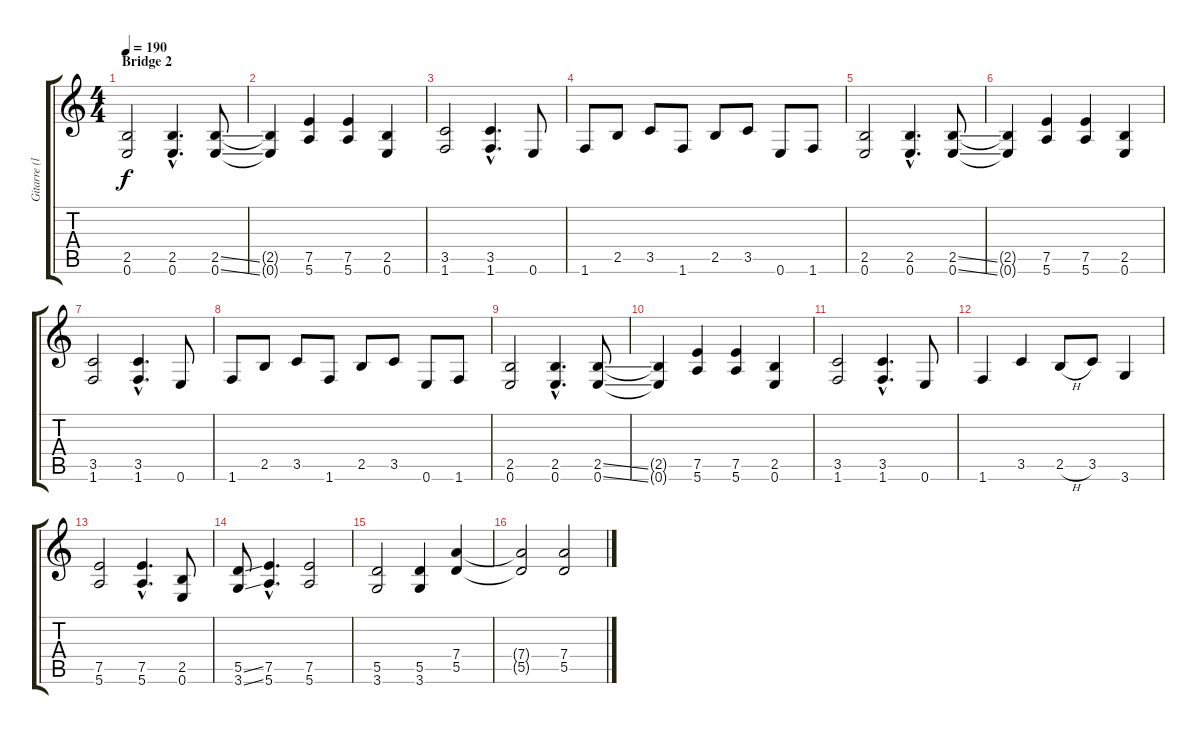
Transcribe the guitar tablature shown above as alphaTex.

\track ("Gitarre (lead)" "Gitarre (l") {instrument overdrivenguitar}
\staff {score tabs}
\tuning (E4 B3 G3 D3 A2 E2) {hide}
\ts (4 4)
\section ("" "Bridge 2")
\tempo 190
\clef g2
\ks c
(2.5 0.6).2{dy f} (2.5{hac} 0.6{hac}).4{d} (2.5{ss} 0.6{ss}).8 |
(2.5{t} 0.6{t}).4 (7.5 5.6).4 (7.5 5.6).4 (2.5 0.6).4 |
(3.5 1.6).2 (3.5{hac} 1.6{hac}).4{d} 0.6.8 |
1.6.8 2.5.8 3.5.8 1.6.8 2.5.8 3.5.8 0.6.8 1.6.8 |
(2.5 0.6).2 (2.5{hac} 0.6{hac}).4{d} (2.5{ss} 0.6{ss}).8 |
(2.5{t} 0.6{t}).4 (7.5 5.6).4 (7.5 5.6).4 (2.5 0.6).4 |
(3.5 1.6).2 (3.5{hac} 1.6{hac}).4{d} 0.6.8 |
1.6.8 2.5.8 3.5.8 1.6.8 2.5.8 3.5.8 0.6.8 1.6.8 |
(2.5 0.6).2 (2.5{hac} 0.6{hac}).4{d} (2.5{ss} 0.6{ss}).8 |
(2.5{t} 0.6{t}).4 (7.5 5.6).4 (7.5 5.6).4 (2.5 0.6).4 |
(3.5 1.6).2 (3.5{hac} 1.6{hac}).4{d} 0.6.8 |
1.6.4 3.5.4 2.5{h}.8 3.5.8 3.6.4 |
(7.5 5.6).2 (7.5{hac} 5.6{hac}).4{d} (2.5 0.6).8 |
(5.5{ss} 3.6{ss}).8 (7.5{hac} 5.6{hac}).4{d} (7.5 5.6).2 |
(5.5 3.6).2 (5.5 3.6).4 (7.4 5.5).4 |
(7.4{t} 5.5{t}).2 (7.4 5.5).2
